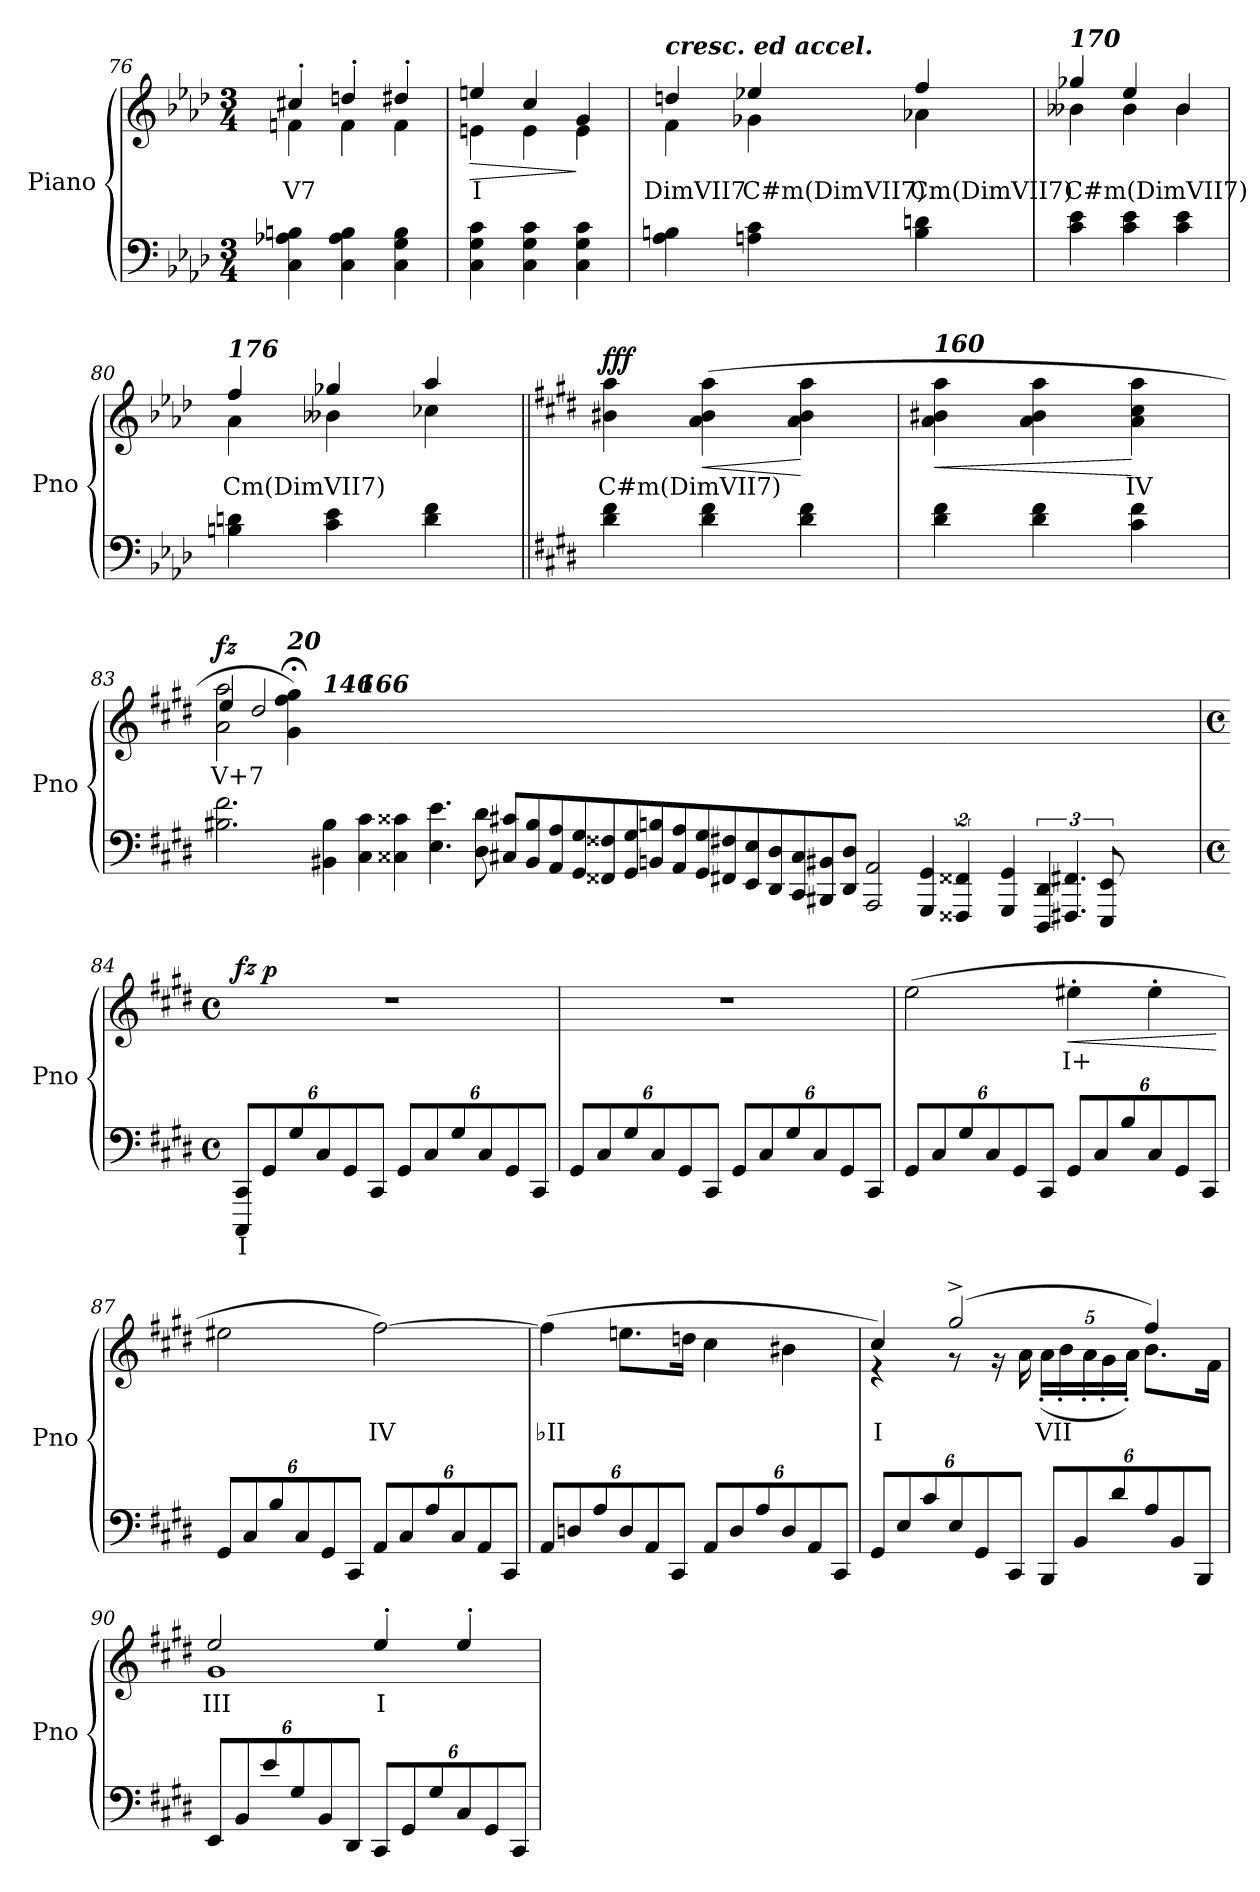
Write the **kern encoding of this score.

**kern	**text	**kern	**text	**dynam
*part1	*part1	*part1	*part1	*part1
*staff2	*staff2	*staff1	*staff1	*staff1/2
*I"Piano	*	*	*	*
*I'Pno	*	*	*	*
*clefF4	*	*clefG2	*	*
*k[b-e-a-d-]	*	*k[b-e-a-d-]	*	*
*M3/4	*	*M3/4	*	*
=76	=76	=76	=76	=76
*	*	*^	*	*
!	!	!	!	!LO:LY:b	!
4C\ 4A-X\ 4Bn\	.	4cc#X'/	4fn\	V7	.
4C\ 4A-\ 4B\	.	4ddn'/	4f\	.	.
4C\ 4G\ 4B\	.	4dd#X'/	4f\	.	.
=77	=77	=77	=77	=77	=77
!	!	!	!	!LO:LY:b	!LO:HP:b
4C\ 4G\ 4c\	.	4een/	4en\	I	>
4C\ 4G\ 4c\	.	4cc/	4e\	.	.
4C\ 4G\ 4c\	.	4g/	4e\	.	]
!!LO:PB:g=z	!!
=78	=78	=78	=78	=78	=78
!	!	!LO:TX:a:Bi:t=cresc. ed accel.	!	!	!
!	!	!	!	!LO:LY:b	!
4A-\ 4Bn\	.	4ddn/	4f\	DimVII7	.
!	!	!	!	!LO:LY:b	!
4An\ 4c\	.	4ee-X/	4g-X\	C#m(DimVII7)	.
!	!	!	!	!LO:LY:b	!
4B\ 4dn\	.	4ff/	4a-X\	Cm(DimVII7)	.
!!LO:PB:g=z	!!
=79	=79	=79	=79	=79	=79
!	!	!LO:TX:a:Bi:t=170	!	!	!
!	!	!	!	!LO:LY:b	!
4c\ 4e-\	.	4gg-X/	4b--X\	C#m(DimVII7)	.
4c\ 4e-\	.	4ee-/	4b--\	.	.
4c\ 4e-\	.	4b--/	4b--\	.	.
=80	=80	=80	=80	=80	=80
!	!	!LO:TX:a:Bi:t=176	!	!	!
!	!	!	!	!LO:LY:b	!
4Bn\ 4dn\	.	4ff/	4a-\	Cm(DimVII7)	.
4c\ 4e-\	.	4gg-X/	4b--X\	.	.
4d\ 4f\	.	4aa-/	4cc-X\	.	.
*	*	*v	*v	*	*
=81||	=81||	=81||	=81||	=81||
*k[f#c#g#d#]	*	*k[f#c#g#d#]	*	*
*	*	*^	*	*
!	!	!LO:TX:a:Bi:t=166	!	!	!
!	!	!	!	!LO:LY:b	!LO:DY:b
*	*	*v	*v	*	*
4d#\ 4f#\	.	4b#X\ 4aa\	C#m(DimVII7)	fff
!	!	!	!	!LO:HP:b
4d#\ 4f#\	.	(>4a\ 4b#\ 4aa\	.	<
4d#\ 4f#\	.	4a\ 4b#\ 4aa\	.	[
=82	=82	=82	=82	=82
!	!	!LO:TX:a:Bi:t=160	!	!
!	!	!	!	!LO:HP:b
4d#\ 4f#\	.	4a\ 4b#X\ 4aa\	.	<
4d#\ 4f#\	.	4a\ 4b#\ 4aa\	.	.
!	!	!	!LO:LY:b	!
4c#\ 4f#\	.	4a\ 4cc#\ 4aa\	IV	[
!!LO:LB:g=z
=83	=83	=83	=83	=83
!	!	!LO:TX:a:Bi:t=154	!	!
!	!	!	!LO:LY:b	!LO:DY:b
*	*	*^	*	*
*	*	*	*^	*	*
2.B#X\ 2.f#\	.	2a\ 2aa\	4ee/	1ryy	V+7	fz
.	.	.	2dd#/	.	.	.
!	!	!LO:TX:a:Bi:t=20	!	!	!	!
.	.	4g#\;< 4ff#\;< 4gg#\;<)	.	.	.	.
!	!	!LO:TX:a:Bi:t=146	!	!	!	!
4BB#X\ 4B#\	.	00.ryy	00.ryy	.	.	.
!	!	!	!	!LO:TX:a:Bi:t=166	!	!
4C#\ 4c#\	.	.	.	1ryy	.	.
4C##X\ 4c##X\	.	.	.	.	.	.
4.E\ 4.e\	.	.	.	.	.	.
8D#\ 8d#\	.	.	.	.	.	.
8C#X/ 8c#X/L	.	.	.	1ryy	.	.
8BB#/ 8B#/	.	.	.	.	.	.
8AA/ 8A/	.	.	.	.	.	.
8GG#/ 8G#/	.	.	.	.	.	.
8FF##X/ 8F##X/	.	.	.	.	.	.
8GG#/ 8G#/	.	.	.	.	.	.
8BBn/ 8Bn/	.	.	.	.	.	.
8AA/ 8A/	.	.	.	.	.	.
8GG#/ 8G#/	.	.	.	4%15ryy	.	.
8FF#X/ 8F#X/	.	.	.	.	.	.
8EE/ 8E/	.	.	.	.	.	.
8DD#/ 8D#/	.	.	.	.	.	.
8CC#/ 8C#/	.	.	.	.	.	.
8BBB#X/ 8BB#X/	.	.	.	.	.	.
8DD#/ 8D#/J	.	.	.	.	.	.
2AAA/ 2AA/	.	.	.	.	.	.
4GGG#/ 4GG#/	.	.	.	.	.	.
8%3FFF##X/ 8%3FF##X/	.	.	.	.	.	.
4GGG#/ 4GG#/	.	.	.	.	.	.
6DDD#/ 6DD#/	.	.	.	.	.	.
6.FFF#X/ 6.FF#X/	.	.	.	.	.	.
12EEE/ 12EE/	.	.	.	.	.	.
1ryy	.	.	.	.	.	.
*	*	*v	*v	*v	*	*
!!LO:LB:g=z
=84	=84	=84	=84	=84
*M4/4	*	*M4/4	*	*
*met(c)	*	*met(c)	*	*
*Xbrackettup	*	*	*	*
*	*	*^	*	*
*	*	*	*^	*	*
!	!LO:LY:b	!	!	!	!	!LO:DY:b=2
*	*	*v	*v	*v	*	*
12CCC#/ 12CC#/L	I	1r	.	fz
!	!	!	!	!LO:DY:b=2
12GG#/	.	.	.	p
12G#/	.	.	.	.
12C#/	.	.	.	.
12GG#/	.	.	.	.
12CC#/J	.	.	.	.
12GG#/L	.	.	.	.
12C#/	.	.	.	.
12G#/	.	.	.	.
12C#/	.	.	.	.
12GG#/	.	.	.	.
12CC#/J	.	.	.	.
!!LO:LB:g=z
=85	=85	=85	=85	=85
12GG#/L	.	1r	.	.
12C#/	.	.	.	.
12G#/	.	.	.	.
12C#/	.	.	.	.
12GG#/	.	.	.	.
12CC#/J	.	.	.	.
12GG#/L	.	.	.	.
12C#/	.	.	.	.
12G#/	.	.	.	.
12C#/	.	.	.	.
12GG#/	.	.	.	.
12CC#/J	.	.	.	.
=86	=86	=86	=86	=86
12GG#/L	.	(>2ee\	.	.
12C#/	.	.	.	.
12G#/	.	.	.	.
12C#/	.	.	.	.
12GG#/	.	.	.	.
12CC#/J	.	.	.	.
!	!	!	!LO:LY:b	!LO:HP:b
12GG#/L	.	4ee#X'\	I+	<
12C#/	.	.	.	.
12B/	.	.	.	.
12C#/	.	4ee#'\	.	.
12GG#/	.	.	.	.
12CC#/J	.	.	.	.
.	.	.	.	[
=87	=87	=87	=87	=87
12GG#/L	.	2ee#X\	.	.
12C#/	.	.	.	.
12B/	.	.	.	.
12C#/	.	.	.	.
12GG#/	.	.	.	.
12CC#/J	.	.	.	.
!	!	!	!LO:LY:b	!
12AA/L	.	[2ff#\)	IV	.
12C#/	.	.	.	.
12A/	.	.	.	.
12C#/	.	.	.	.
12AA/	.	.	.	.
12CC#/J	.	.	.	.
!!LO:PB:g=z
=88	=88	=88	=88	=88
!	!	!	!LO:LY:b	!
12AA/L	.	(>4ff#\]	♭II	.
12Dn/	.	.	.	.
12A/	.	.	.	.
12D/	.	8.een\L	.	.
12AA/	.	.	.	.
12CC#/J	.	.	.	.
.	.	16ddn\Jk	.	.
12AA/L	.	4cc#\	.	.
12D/	.	.	.	.
12A/	.	.	.	.
12D/	.	4b#X\	.	.
12AA/	.	.	.	.
12CC#/J	.	.	.	.
!!LO:PB:g=z
=89	=89	=89	=89	=89
!	!	!	!LO:LY:b	!
*	*	*^	*	*
12GG#/L	.	4cc#/)	4r	I	.
12E/	.	.	.	.	.
12c#/	.	.	.	.	.
12E/	.	(>2gg#^/	8r	.	.
12GG#/	.	.	.	.	.
.	.	.	16r	.	.
12CC#/J	.	.	.	.	.
.	.	.	16a\	.	.
*	*	*	*Xbrackettup	*	*
!	!	!	!	!LO:LY:b	!
12BBB/L	.	.	(>20a'\LL	VII	.
.	.	.	20b'\	.	.
12BB/	.	.	.	.	.
.	.	.	20a'\	.	.
.	.	.	20g#'\	.	.
12d#/	.	.	.	.	.
.	.	.	20a'\JJ)	.	.
12A/	.	4ff#/)	8.b\L	.	.
12BB/	.	.	.	.	.
12BBB/J	.	.	.	.	.
.	.	.	16f#\Jk	.	.
=90	=90	=90	=90	=90	=90
!	!	!	!	!LO:LY:b	!
12EE/L	.	2ee/	1g#	III	.
12BB/	.	.	.	.	.
12e/	.	.	.	.	.
12G#/	.	.	.	.	.
12BB/	.	.	.	.	.
12DD#/J	.	.	.	.	.
!	!	!	!	!LO:LY:b	!
12CC#/L	.	4ee'/	.	I	.
12GG#/	.	.	.	.	.
12G#/	.	.	.	.	.
12C#/	.	4ee'/	.	.	.
12GG#/	.	.	.	.	.
12CC#/J	.	.	.	.	.
*	*	*v	*v	*	*
=	=	=	=	=
*-	*-	*-	*-	*-
